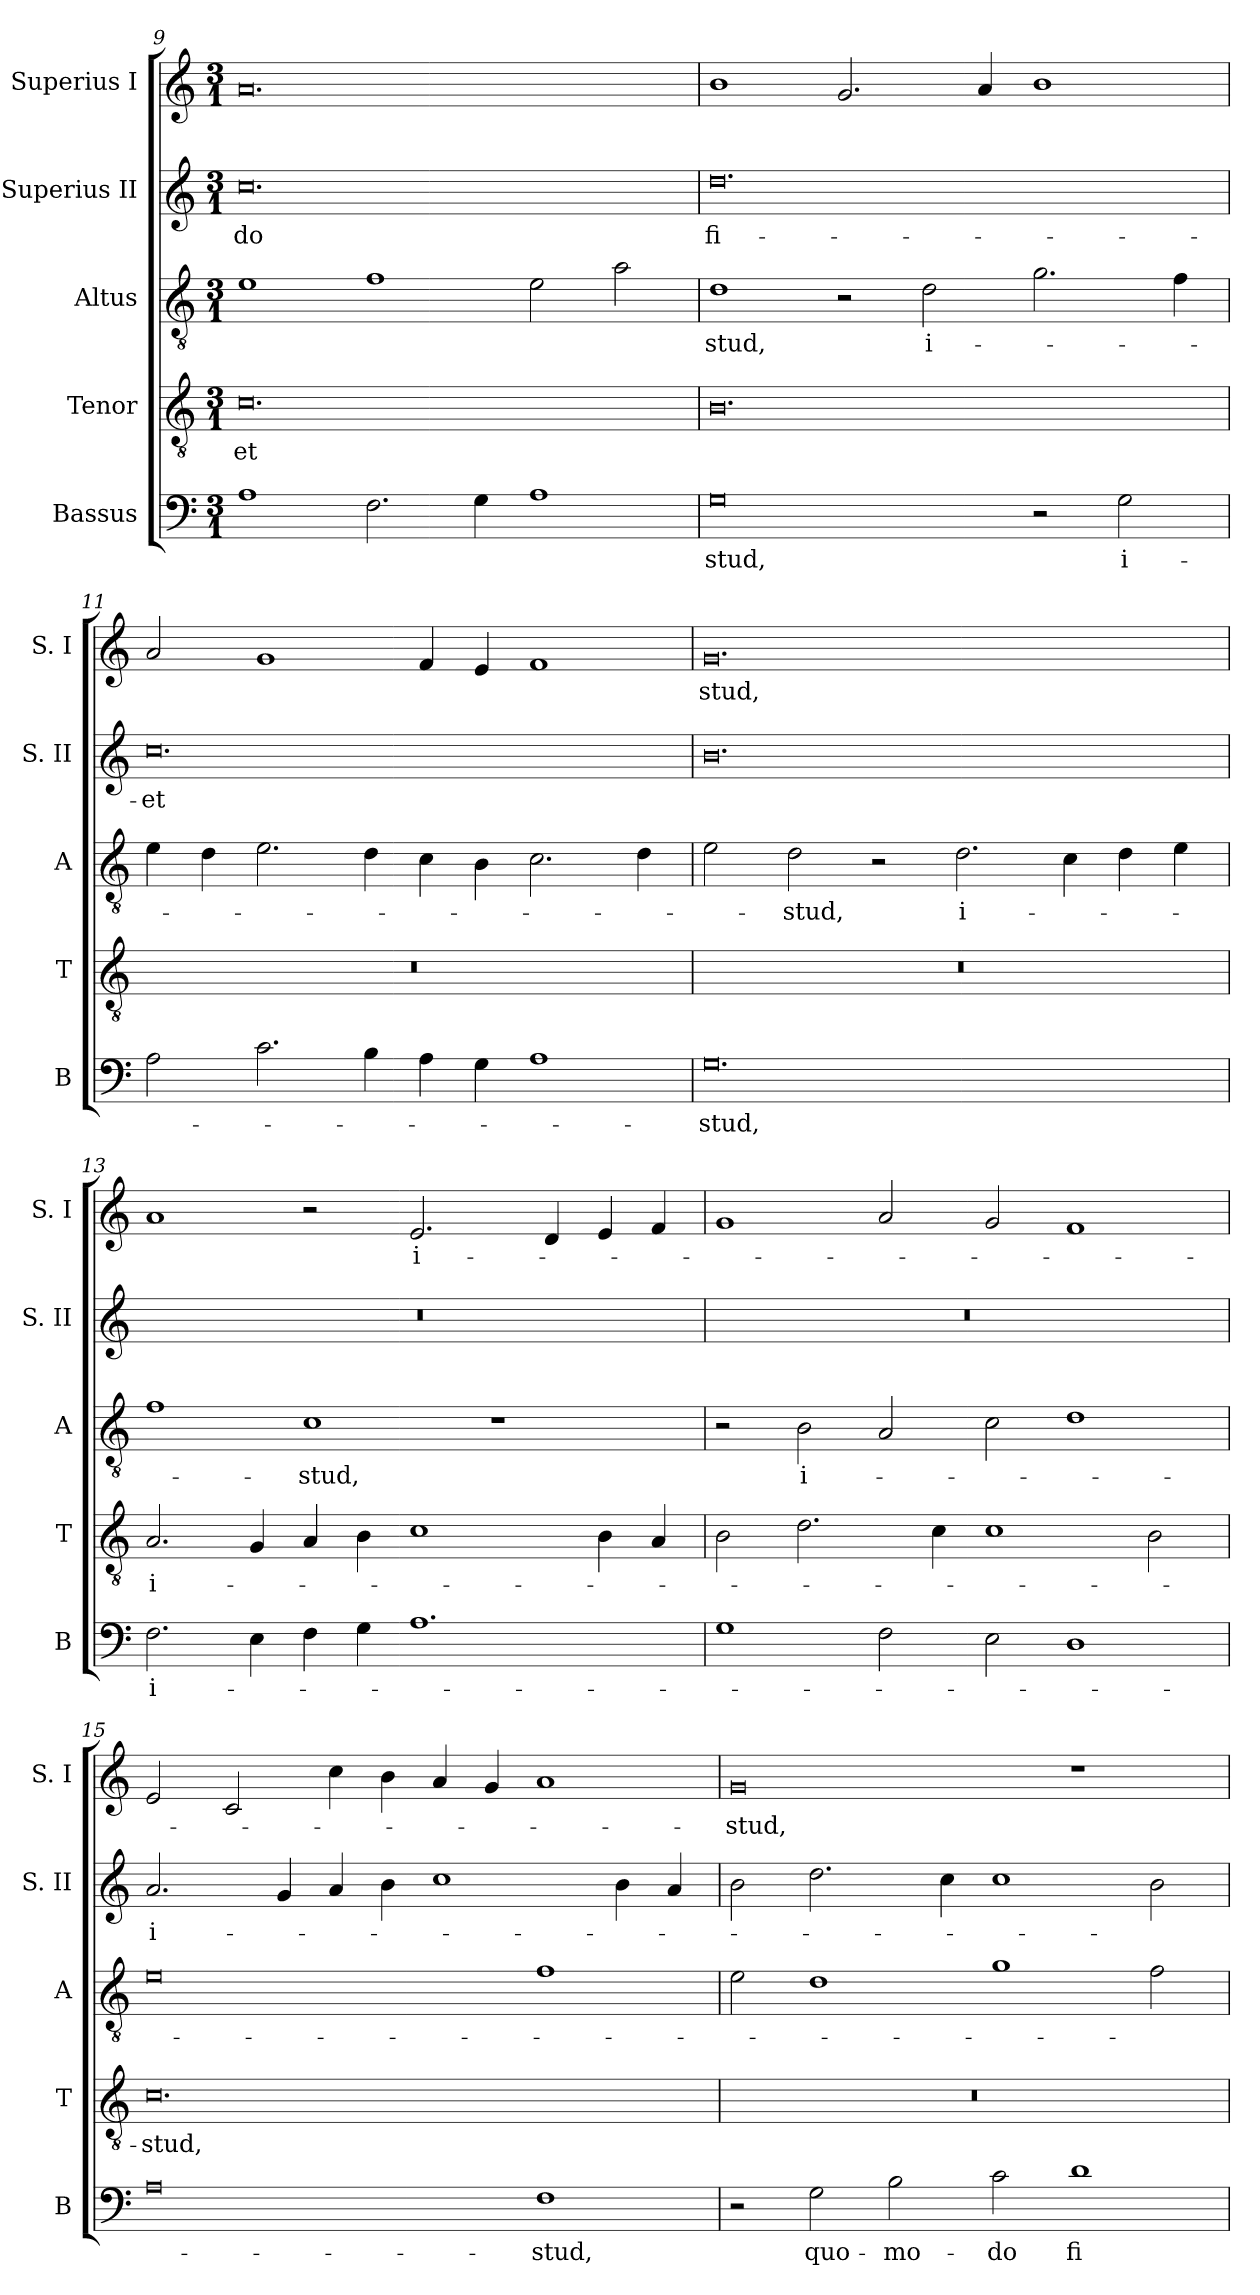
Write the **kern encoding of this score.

**kern	**text	**kern	**text	**kern	**text	**kern	**text	**kern	**text
*part5	*part5	*part4	*part4	*part3	*part3	*part2	*part2	*part1	*part1
*staff5	*staff5	*staff4	*staff4	*staff3	*staff3	*staff2	*staff2	*staff1	*staff1
*I"Bassus	*	*I"Tenor	*	*I"Altus	*	*I"Superius II	*	*I"Superius I	*
*I'B	*	*I'T	*	*I'A	*	*I'S. II	*	*I'S. I	*
*clefF4	*	*clefGv2	*	*clefGv2	*	*clefG2	*	*clefG2	*
*k[]	*	*k[]	*	*k[]	*	*k[]	*	*k[]	*
*C:	*	*C:	*	*C:	*	*C:	*	*C:	*
*M3/1	*	*M3/1	*	*M3/1	*	*M3/1	*	*M3/1	*
=9	=9	=9	=9	=9	=9	=9	=9	=9	=9
1A	.	0.c	-et	1e	.	0.cc	-do	0.a	.
2.F	.	.	.	1f	.	.	.	.	.
4G	.	.	.	.	.	.	.	.	.
1A	.	.	.	2e	.	.	.	.	.
.	.	.	.	2a	.	.	.	.	.
=10	=10	=10	=10	=10	=10	=10	=10	=10	=10
0G	-stud,	0.B	.	1d	-stud,	0.dd	fi-	1b	.
.	.	.	.	2r	.	.	.	2.g	.
.	.	.	.	2d	i-	.	.	.	.
.	.	.	.	.	.	.	.	4a	.
2r	.	.	.	2.g	.	.	.	1b	.
2G	i-	.	.	.	.	.	.	.	.
.	.	.	.	4f	.	.	.	.	.
=11	=11	=11	=11	=11	=11	=11	=11	=11	=11
2A	.	0.r	.	4e	.	0.cc	-et	2a	.
.	.	.	.	4d	.	.	.	.	.
2.c	.	.	.	2.e	.	.	.	1g	.
4B	.	.	.	4d	.	.	.	.	.
4A	.	.	.	4c	.	.	.	4f	.
4G	.	.	.	4B	.	.	.	4e	.
1A	.	.	.	2.c	.	.	.	1f	.
.	.	.	.	4d	.	.	.	.	.
=12	=12	=12	=12	=12	=12	=12	=12	=12	=12
0.G	-stud,	0.r	.	2e	.	0.b	.	0.g	-stud,
.	.	.	.	2d	-stud,	.	.	.	.
.	.	.	.	2r	.	.	.	.	.
.	.	.	.	2.d	i-	.	.	.	.
.	.	.	.	4c	.	.	.	.	.
.	.	.	.	4d	.	.	.	.	.
.	.	.	.	4e	.	.	.	.	.
=13	=13	=13	=13	=13	=13	=13	=13	=13	=13
2.F	i-	2.A	i-	1f	.	0.r	.	1a	.
4E	.	4G	.	.	.	.	.	.	.
4F	.	4A	.	1c	-stud,	.	.	2r	.
4G	.	4B	.	.	.	.	.	.	.
1.A	.	1c	.	.	.	.	.	2.e	i-
.	.	.	.	1r	.	.	.	.	.
.	.	.	.	.	.	.	.	4d	.
.	.	4B	.	.	.	.	.	4e	.
.	.	4A	.	.	.	.	.	4f	.
=14	=14	=14	=14	=14	=14	=14	=14	=14	=14
1G	.	2B	.	2r	.	0.r	.	1g	.
.	.	2.d	.	2B	i-	.	.	.	.
2F	.	.	.	2A	.	.	.	2a	.
.	.	4c	.	.	.	.	.	.	.
2E	.	1c	.	2c	.	.	.	2g	.
1D	.	.	.	1d	.	.	.	1f	.
.	.	2B	.	.	.	.	.	.	.
=15	=15	=15	=15	=15	=15	=15	=15	=15	=15
0A	.	0.c	-stud,	0e	.	2.a	i-	2e	.
.	.	.	.	.	.	.	.	2c	.
.	.	.	.	.	.	4g	.	.	.
.	.	.	.	.	.	4a	.	4cc	.
.	.	.	.	.	.	4b	.	4b	.
.	.	.	.	.	.	1cc	.	4a	.
.	.	.	.	.	.	.	.	4g	.
1F	-stud,	.	.	1f	.	.	.	1a	.
.	.	.	.	.	.	4b	.	.	.
.	.	.	.	.	.	4a	.	.	.
=16	=16	=16	=16	=16	=16	=16	=16	=16	=16
2r	.	0.r	.	2e	.	2b	.	0g	-stud,
2G	quo-	.	.	1d	.	2.dd	.	.	.
2B	-mo-	.	.	.	.	.	.	.	.
.	.	.	.	.	.	4cc	.	.	.
2c	-do	.	.	1g	.	1cc	.	.	.
1d	fi-	.	.	.	.	.	.	1r	.
.	.	.	.	2f	.	2b	.	.	.
=	=	=	=	=	=	=	=	=	=
*-	*-	*-	*-	*-	*-	*-	*-	*-	*-
